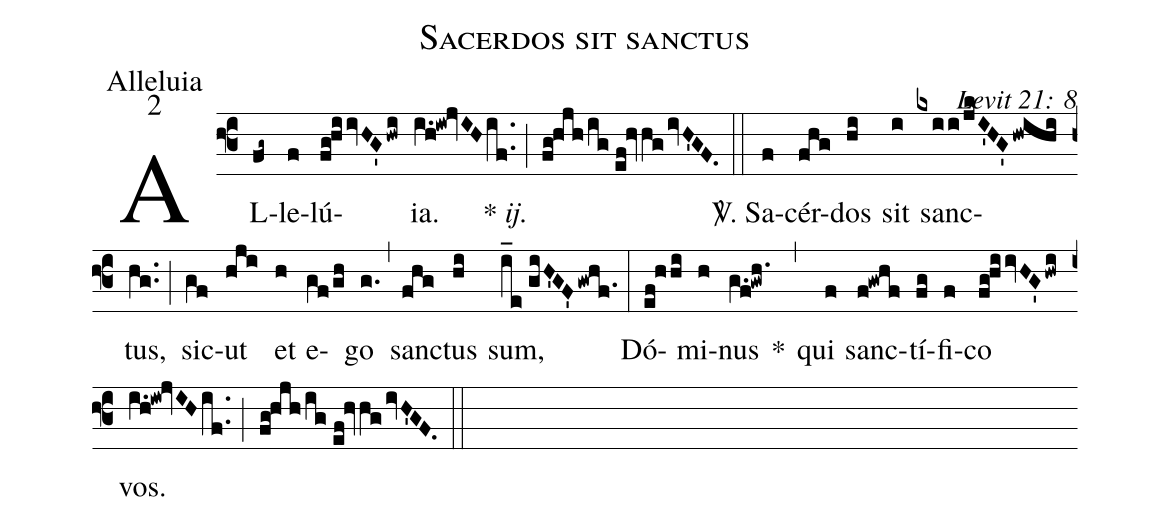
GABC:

name: Sacerdos sit sanctus;
office-part: Alleluia;
mode: 2;
commentary: Levit 21: 8;
%%
(f3) AL(fg~)le(f)lú(fg!hiivHG'hwi)ia.(i.h!iw!jvIHif..) {*}~<i>ij.</i>(;) (fg!hjh/ig//ef!hvhgivH'GF.) (::)
<sp>V/</sp>. Sa(f)cér(fhg)dos(hi) sit(i) sanc(kxii/jkI'HG'hwihi)tus,(hg..) (;) sic(gf)ut(hji) et(h) e(gf/gh)go(g.) (,) sanc(fhg)tus(hi) sum,(i_e//giH'GF'gwhf.1) (:)
Dó(ef!hhi)mi(h)nus(g.f!gwh.) *(,) qui(f) sanc(f!gwhf)tí(fg)fi(f)co(fg!hiivHG'hwi) vos.(i.h!iw!jvIHif..) (;) (fg!hjh/ig//ef!hvhgivH'GF.) (::)
